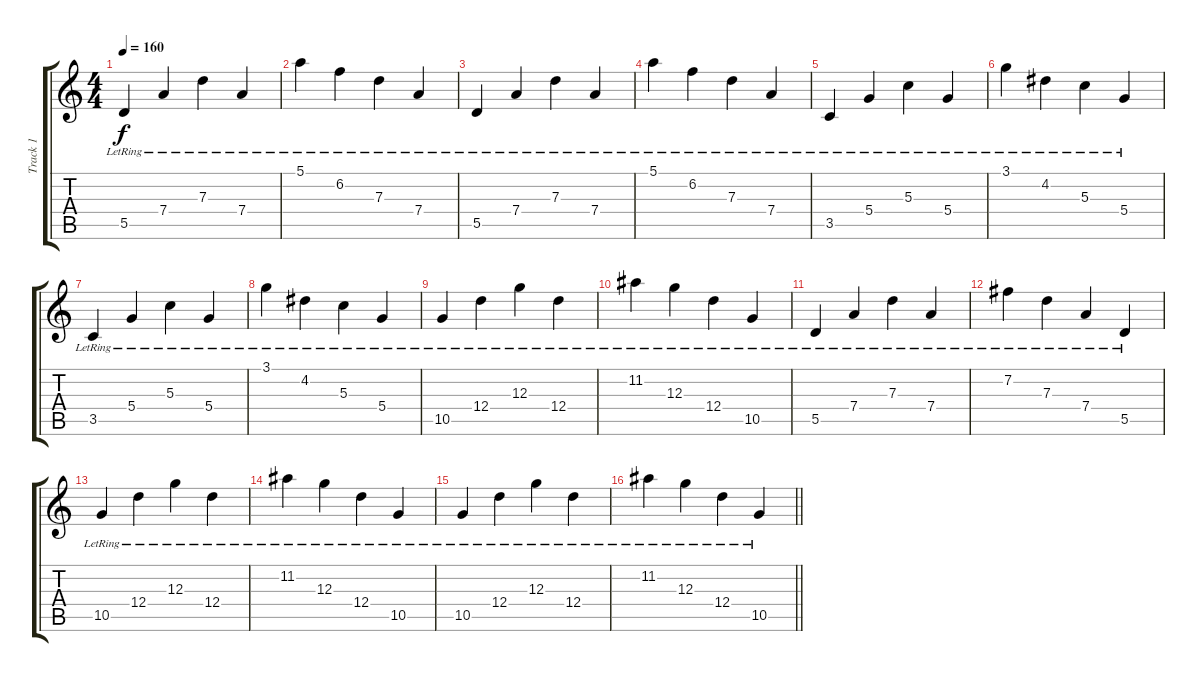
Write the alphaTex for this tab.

\track ("Track 1" "Track 1") {instrument electricguitarjazz}
\staff {score tabs}
\tuning (E4 B3 G3 D3 A2 E2) {hide}
\ts (4 4)
\tempo 160
\clef g2
\ks c
5.5{lr}.4{dy f} 7.4{lr}.4 7.3{lr}.4 7.4{lr}.4 |
5.1{lr}.4 6.2{lr}.4 7.3{lr}.4 7.4{lr}.4 |
5.5{lr}.4 7.4{lr}.4 7.3{lr}.4 7.4{lr}.4 |
5.1{lr}.4 6.2{lr}.4 7.3{lr}.4 7.4{lr}.4 |
3.5{lr}.4 5.4{lr}.4 5.3{lr}.4 5.4{lr}.4 |
3.1{lr}.4 4.2{lr}.4 5.3{lr}.4 5.4{lr}.4 |
3.5{lr}.4 5.4{lr}.4 5.3{lr}.4 5.4{lr}.4 |
3.1{lr}.4 4.2{lr}.4 5.3{lr}.4 5.4{lr}.4 |
10.5{lr}.4 12.4{lr}.4 12.3{lr}.4 12.4{lr}.4 |
11.2{lr}.4 12.3{lr}.4 12.4{lr}.4 10.5{lr}.4 |
5.5{lr}.4 7.4{lr}.4 7.3{lr}.4 7.4{lr}.4 |
7.2{lr}.4 7.3{lr}.4 7.4{lr}.4 5.5{lr}.4 |
10.5{lr}.4 12.4{lr}.4 12.3{lr}.4 12.4{lr}.4 |
11.2{lr}.4 12.3{lr}.4 12.4{lr}.4 10.5{lr}.4 |
10.5{lr}.4 12.4{lr}.4 12.3{lr}.4 12.4{lr}.4 |
\barLineRight lightlight
11.2{lr}.4 12.3{lr}.4 12.4{lr}.4 10.5{lr}.4
